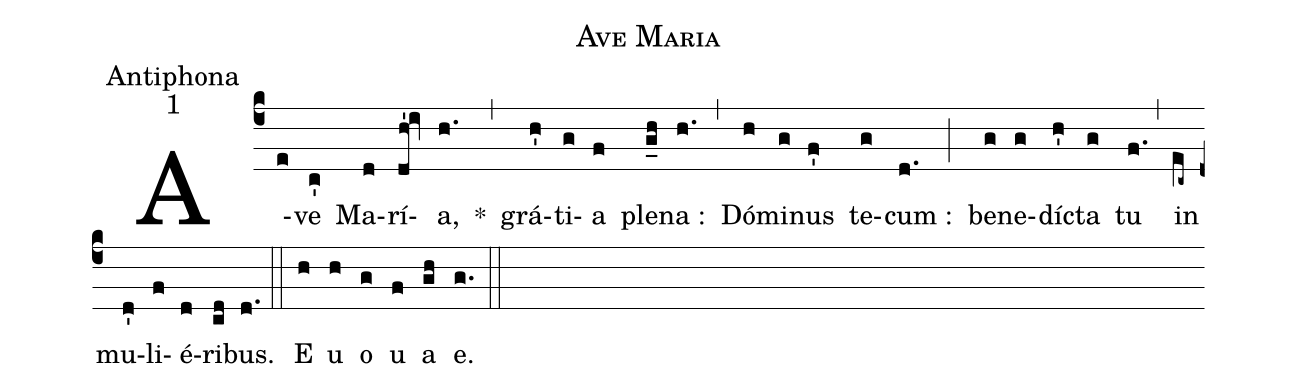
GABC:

name:Ave Maria;
office-part:Antiphona;
mode:1;
%%
(c4) A(e)ve(c') Ma(d)rí(dh'!iv)a,(h.) *(,) grá(h')ti(g)a(f) ple(g_h)na :(h.) (,) Dó(h)mi(g)nus(f') te(g)cum :(d.) (;) be(g)ne(g)dí(h')cta(g) tu(f.) (,) in(ec~) mu(d')li(f)é(d)ri(cd)bus.(d.) (::) E(h) u(h) o(g) u(f) a(gh) e.(g.) (::)
